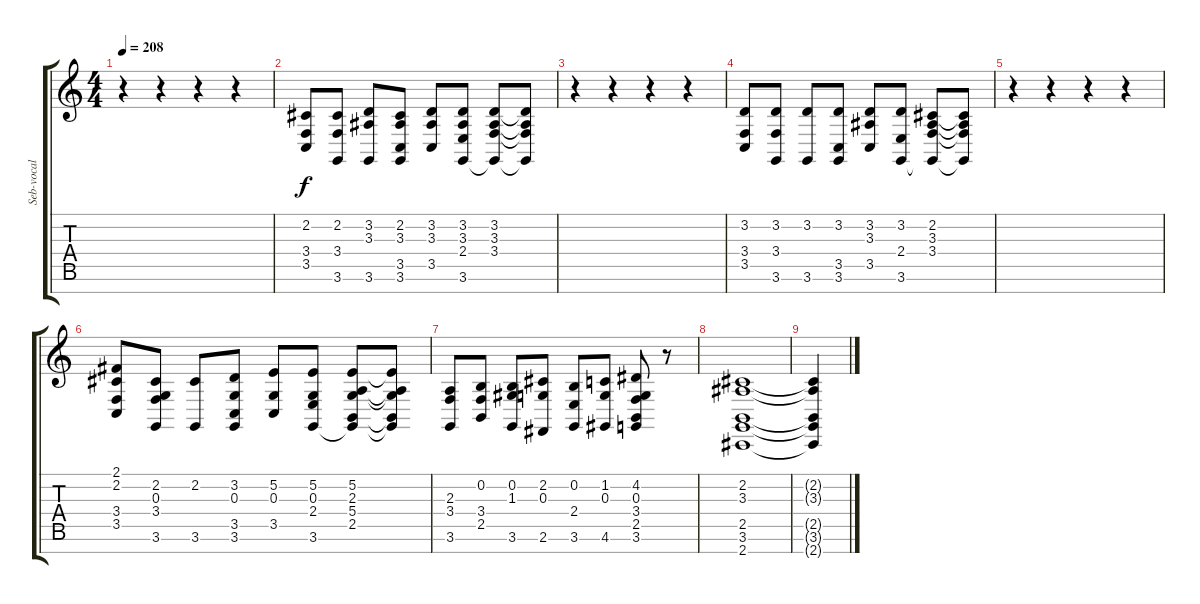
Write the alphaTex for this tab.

\track ("Seb-vocal" "Seb-vocal") {instrument gunshot}
\staff {score tabs}
\tuning (E4 B3 G3 D3 A2 E2 B1) {hide}
\ts (4 4)
\tempo 208
\clef g2
\ks c
r.4{dy f} r.4 r.4 r.4 |
(2.2 3.4 3.5).8 (2.2 3.4 3.6).8 (3.2 3.3 3.6).8 (2.2 3.3 3.5 3.6).8 (3.2 3.3 3.5).8 (3.2 3.3 2.4 3.6).8 (3.2 3.3 3.4 3.6{t}).8 (3.2{t} 3.3{t} 3.4{t} 3.6{t}).8 |
r.4 r.4 r.4 r.4 |
(3.2 3.4 3.5).8 (3.2 3.4 3.6).8 (3.2 3.6).8 (3.2 3.5 3.6).8 (3.2 3.3 3.5).8 (3.2 2.4 3.6).8 (2.2 3.3 3.4 3.6{t}).8 (2.2{t} 3.3{t} 3.4{t} 3.6{t}).8 |
r.4 r.4 r.4 r.4 |
(2.1 2.2 3.4 3.5).8 (2.2 0.3 3.4 3.6).8 (2.2 3.6).8 (3.2 0.3 3.5 3.6).8 (5.2 0.3 3.5).8 (5.2 0.3 2.4 3.6).8 (5.2 2.3 5.4 2.5 3.6{t}).8 (5.2{t} 2.3{t} 5.4{t} 2.5{t} 3.6{t}).8 |
(2.3 3.4 3.6).8 (0.2 3.4 2.5).8 (0.2 1.3 3.6).8 (2.2 0.3 2.6).8 (0.2 2.4 3.6).8 (1.2 0.3 4.6).8 (4.2 0.3 3.4 2.5 3.6).8 r.8 |
(2.2 3.3 2.5 3.6 2.7).1 |
(2.2{t} 3.3{t} 2.5{t} 3.6{t} 2.7{t}).4
